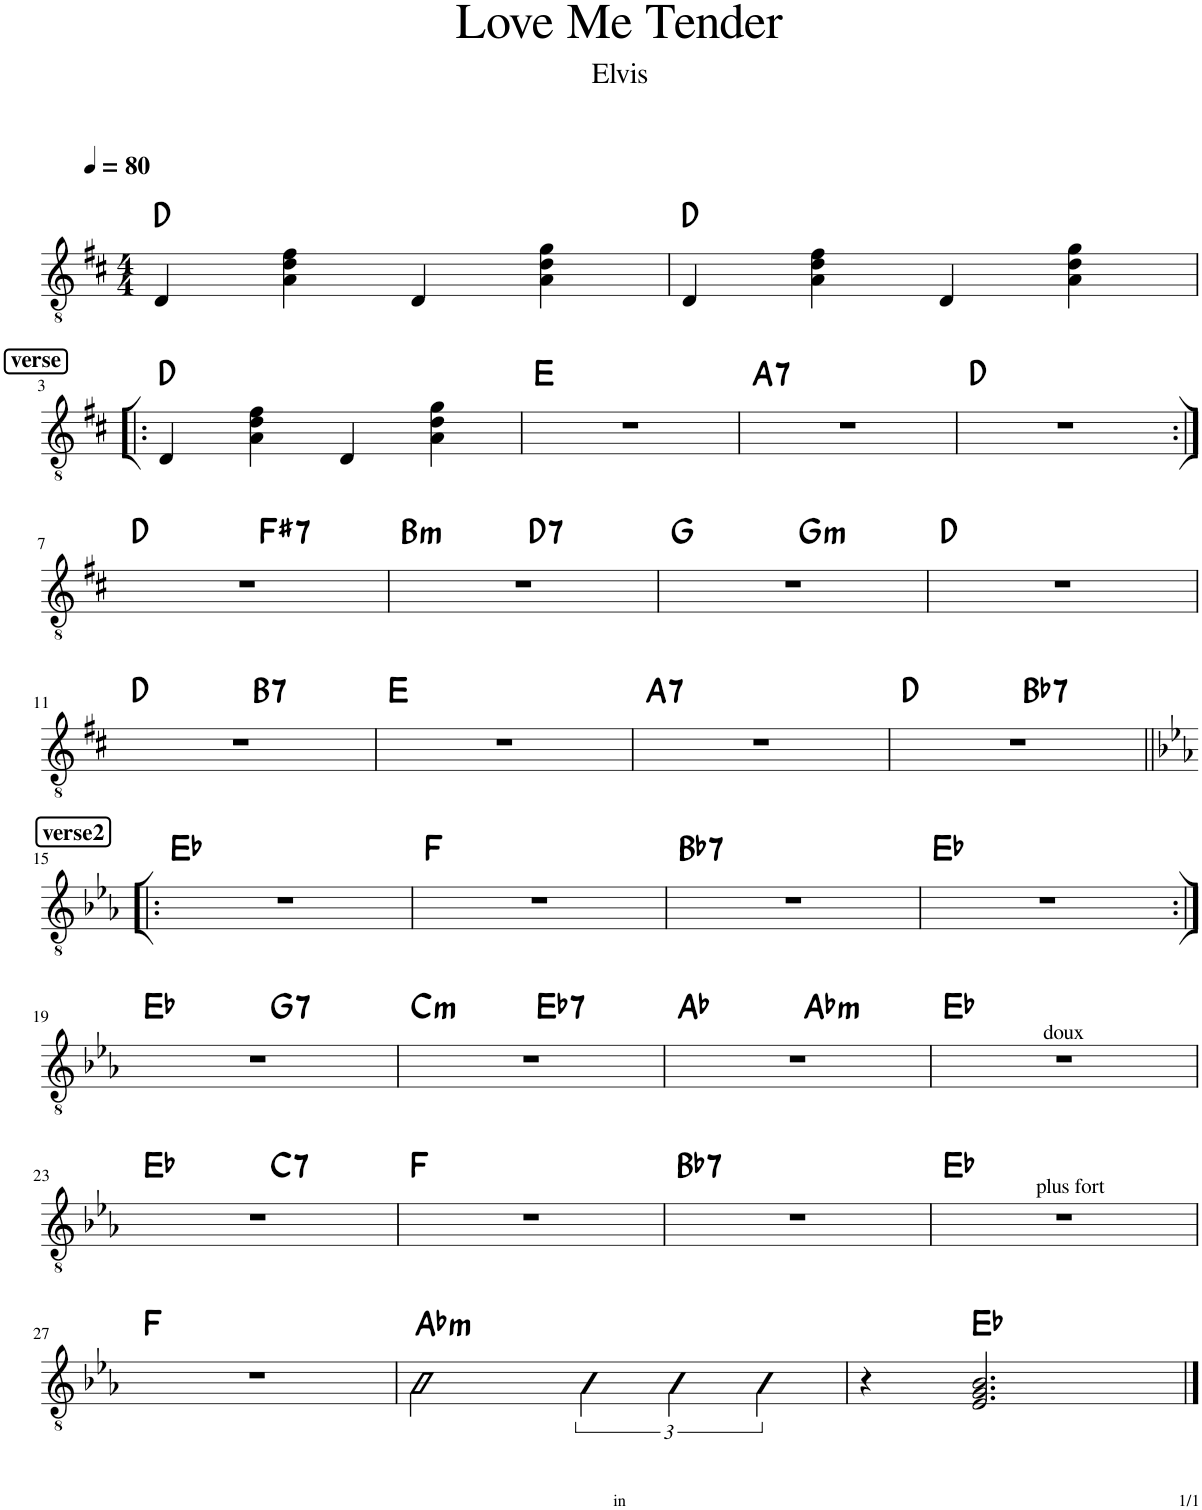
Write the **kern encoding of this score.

**kern	**harte
*part1	*part1
*staff1	*
*I"Classical Guitar	*
*I'Guit.	*
*clefGv2	*
*k[f#c#]	*
*M4/4	*
*MM80	*
=1	=1
4D/	D:maj
4A\ 4d\ 4f#\	.
4D/	.
4A\ 4d\ 4g\	.
=2	=2
4D/	D:maj
4A\ 4d\ 4f#\	.
4D/	.
4A\ 4d\ 4g\	.
!!LO:LB:g=z
!!LO:REH:place=s1:a:B:cj:fs=11:t=verse
=3!|:	=3!|:
4D/	D:maj
4A\ 4d\ 4f#\	.
4D/	.
4A\ 4d\ 4g\	.
=4	=4
1r	E:maj
=5	=5
!	!LO:H:kt=7
1r	A:7
=6	=6
1r	D:maj
!!LO:LB:g=z
=7:|!	=7:|!
*^	*
1r	2ryy	D:maj
!	!	!LO:H:kt=7
.	2ryy	F#:7
=8	=8	=8
!	!	!LO:H:kt=m
1r	2ryy	B:min
!	!	!LO:H:kt=7
.	2ryy	D:7
=9	=9	=9
1r	2ryy	G:maj
!	!	!LO:H:kt=m
.	2ryy	G:min
*v	*v	*
=10	=10
1r	D:maj
!!LO:LB:g=z
=11	=11
*^	*
1r	2ryy	D:maj
!	!	!LO:H:kt=7
.	2ryy	B:7
*v	*v	*
=12	=12
1r	E:maj
=13	=13
!	!LO:H:kt=7
1r	A:7
=14	=14
*^	*
1r	2ryy	D:maj
!	!	!LO:H:kt=7
.	2ryy	Bb:7
*v	*v	*
!!LO:LB:g=z
!!LO:REH:place=s1:a:B:cj:fs=11:t=verse2
=15!|:	=15!|:
*k[b-e-a-]	*
1r	Eb:maj
=16	=16
1r	F:maj
=17	=17
!	!LO:H:kt=7
1r	Bb:7
=18	=18
1r	Eb:maj
!!LO:LB:g=z
=19:|!	=19:|!
*^	*
1r	2ryy	Eb:maj
!	!	!LO:H:kt=7
.	2ryy	G:7
=20	=20	=20
!	!	!LO:H:kt=m
1r	2ryy	C:min
!	!	!LO:H:kt=7
.	2ryy	Eb:7
=21	=21	=21
1r	2ryy	Ab:maj
!	!	!LO:H:kt=m
.	2ryy	Ab:min
=22	=22	=22
!LO:TX:a:t=doux	!	!
*v	*v	*
1r	Eb:maj
!!LO:LB:g=z
=23	=23
*^	*
1r	2ryy	Eb:maj
!	!	!LO:H:kt=7
.	2ryy	C:7
*v	*v	*
=24	=24
1r	F:maj
=25	=25
!	!LO:H:kt=7
1r	Bb:7
=26	=26
!LO:TX:a:t=plus fort	!
1r	Eb:maj
!!LO:LB:g=z
=27	=27
1r	F:maj
=28	=28
!	!LO:H:kt=m
2A-\	Ab:min
6A-\	.
6A-\	.
6A-\	.
=29	=29
4r	.
2.E-/ 2.G/ 2.B-/	Eb:maj
==	==
*-	*-
